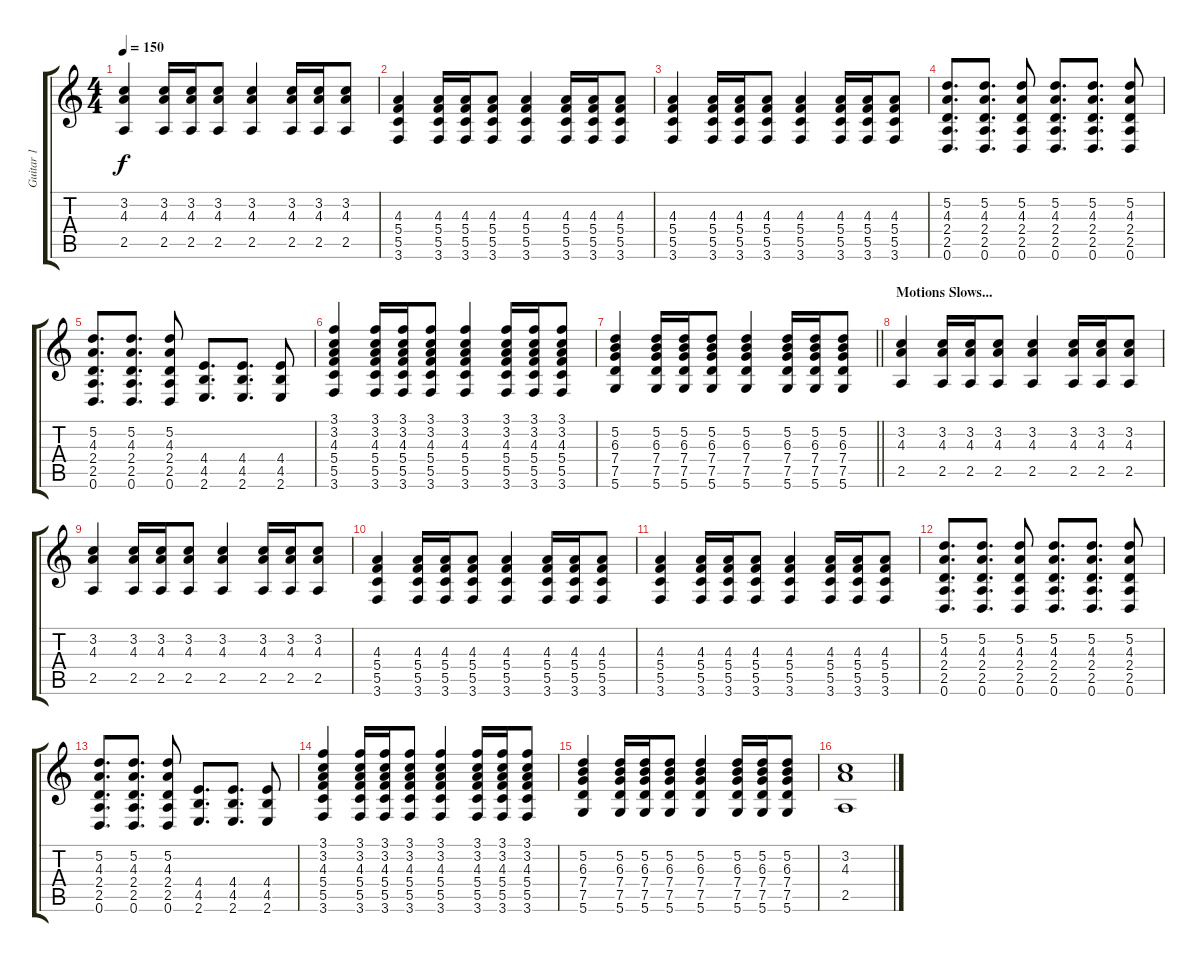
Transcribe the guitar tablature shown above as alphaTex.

\track ("Guitar 1" "Guitar 1") {instrument distortionguitar}
\staff {score tabs}
\tuning (D4 A3 F3 C3 G2 D2) {hide}
\ts (4 4)
\tempo 150
\clef g2
\ks c
(3.2 4.3 2.5).4{dy f} (3.2 4.3 2.5).16 (3.2 4.3 2.5).16 (3.2 4.3 2.5).8 (3.2 4.3 2.5).4 (3.2 4.3 2.5).16 (3.2 4.3 2.5).16 (3.2 4.3 2.5).8 |
(4.3 5.4 5.5 3.6).4 (4.3 5.4 5.5 3.6).16 (4.3 5.4 5.5 3.6).16 (4.3 5.4 5.5 3.6).8 (4.3 5.4 5.5 3.6).4 (4.3 5.4 5.5 3.6).16 (4.3 5.4 5.5 3.6).16 (4.3 5.4 5.5 3.6).8 |
(4.3 5.4 5.5 3.6).4 (4.3 5.4 5.5 3.6).16 (4.3 5.4 5.5 3.6).16 (4.3 5.4 5.5 3.6).8 (4.3 5.4 5.5 3.6).4 (4.3 5.4 5.5 3.6).16 (4.3 5.4 5.5 3.6).16 (4.3 5.4 5.5 3.6).8 |
(5.2 4.3 2.4 2.5 0.6).8{d} (5.2 4.3 2.4 2.5 0.6).8{d} (5.2 4.3 2.4 2.5 0.6).8 (5.2 4.3 2.4 2.5 0.6).8{d} (5.2 4.3 2.4 2.5 0.6).8{d} (5.2 4.3 2.4 2.5 0.6).8 |
(5.2 4.3 2.4 2.5 0.6).8{d} (5.2 4.3 2.4 2.5 0.6).8{d} (5.2 4.3 2.4 2.5 0.6).8 (4.4 4.5 2.6).8{d} (4.4 4.5 2.6).8{d} (4.4 4.5 2.6).8 |
(3.1 3.2 4.3 5.4 5.5 3.6).4 (3.1 3.2 4.3 5.4 5.5 3.6).16 (3.1 3.2 4.3 5.4 5.5 3.6).16 (3.1 3.2 4.3 5.4 5.5 3.6).8 (3.1 3.2 4.3 5.4 5.5 3.6).4 (3.1 3.2 4.3 5.4 5.5 3.6).16 (3.1 3.2 4.3 5.4 5.5 3.6).16 (3.1 3.2 4.3 5.4 5.5 3.6).8 |
\barLineRight lightlight
(5.2 6.3 7.4 7.5 5.6).4 (5.2 6.3 7.4 7.5 5.6).16 (5.2 6.3 7.4 7.5 5.6).16 (5.2 6.3 7.4 7.5 5.6).8 (5.2 6.3 7.4 7.5 5.6).4 (5.2 6.3 7.4 7.5 5.6).16 (5.2 6.3 7.4 7.5 5.6).16 (5.2 6.3 7.4 7.5 5.6).8 |
\section ("" "Motions Slows...")
(3.2 4.3 2.5).4 (3.2 4.3 2.5).16 (3.2 4.3 2.5).16 (3.2 4.3 2.5).8 (3.2 4.3 2.5).4 (3.2 4.3 2.5).16 (3.2 4.3 2.5).16 (3.2 4.3 2.5).8 |
(3.2 4.3 2.5).4 (3.2 4.3 2.5).16 (3.2 4.3 2.5).16 (3.2 4.3 2.5).8 (3.2 4.3 2.5).4 (3.2 4.3 2.5).16 (3.2 4.3 2.5).16 (3.2 4.3 2.5).8 |
(4.3 5.4 5.5 3.6).4 (4.3 5.4 5.5 3.6).16 (4.3 5.4 5.5 3.6).16 (4.3 5.4 5.5 3.6).8 (4.3 5.4 5.5 3.6).4 (4.3 5.4 5.5 3.6).16 (4.3 5.4 5.5 3.6).16 (4.3 5.4 5.5 3.6).8 |
(4.3 5.4 5.5 3.6).4 (4.3 5.4 5.5 3.6).16 (4.3 5.4 5.5 3.6).16 (4.3 5.4 5.5 3.6).8 (4.3 5.4 5.5 3.6).4 (4.3 5.4 5.5 3.6).16 (4.3 5.4 5.5 3.6).16 (4.3 5.4 5.5 3.6).8 |
(5.2 4.3 2.4 2.5 0.6).8{d} (5.2 4.3 2.4 2.5 0.6).8{d} (5.2 4.3 2.4 2.5 0.6).8 (5.2 4.3 2.4 2.5 0.6).8{d} (5.2 4.3 2.4 2.5 0.6).8{d} (5.2 4.3 2.4 2.5 0.6).8 |
(5.2 4.3 2.4 2.5 0.6).8{d} (5.2 4.3 2.4 2.5 0.6).8{d} (5.2 4.3 2.4 2.5 0.6).8 (4.4 4.5 2.6).8{d} (4.4 4.5 2.6).8{d} (4.4 4.5 2.6).8 |
(3.1 3.2 4.3 5.4 5.5 3.6).4 (3.1 3.2 4.3 5.4 5.5 3.6).16 (3.1 3.2 4.3 5.4 5.5 3.6).16 (3.1 3.2 4.3 5.4 5.5 3.6).8 (3.1 3.2 4.3 5.4 5.5 3.6).4 (3.1 3.2 4.3 5.4 5.5 3.6).16 (3.1 3.2 4.3 5.4 5.5 3.6).16 (3.1 3.2 4.3 5.4 5.5 3.6).8 |
(5.2 6.3 7.4 7.5 5.6).4 (5.2 6.3 7.4 7.5 5.6).16 (5.2 6.3 7.4 7.5 5.6).16 (5.2 6.3 7.4 7.5 5.6).8 (5.2 6.3 7.4 7.5 5.6).4 (5.2 6.3 7.4 7.5 5.6).16 (5.2 6.3 7.4 7.5 5.6).16 (5.2 6.3 7.4 7.5 5.6).8 |
(3.2 4.3 2.5).1{volume 0}
